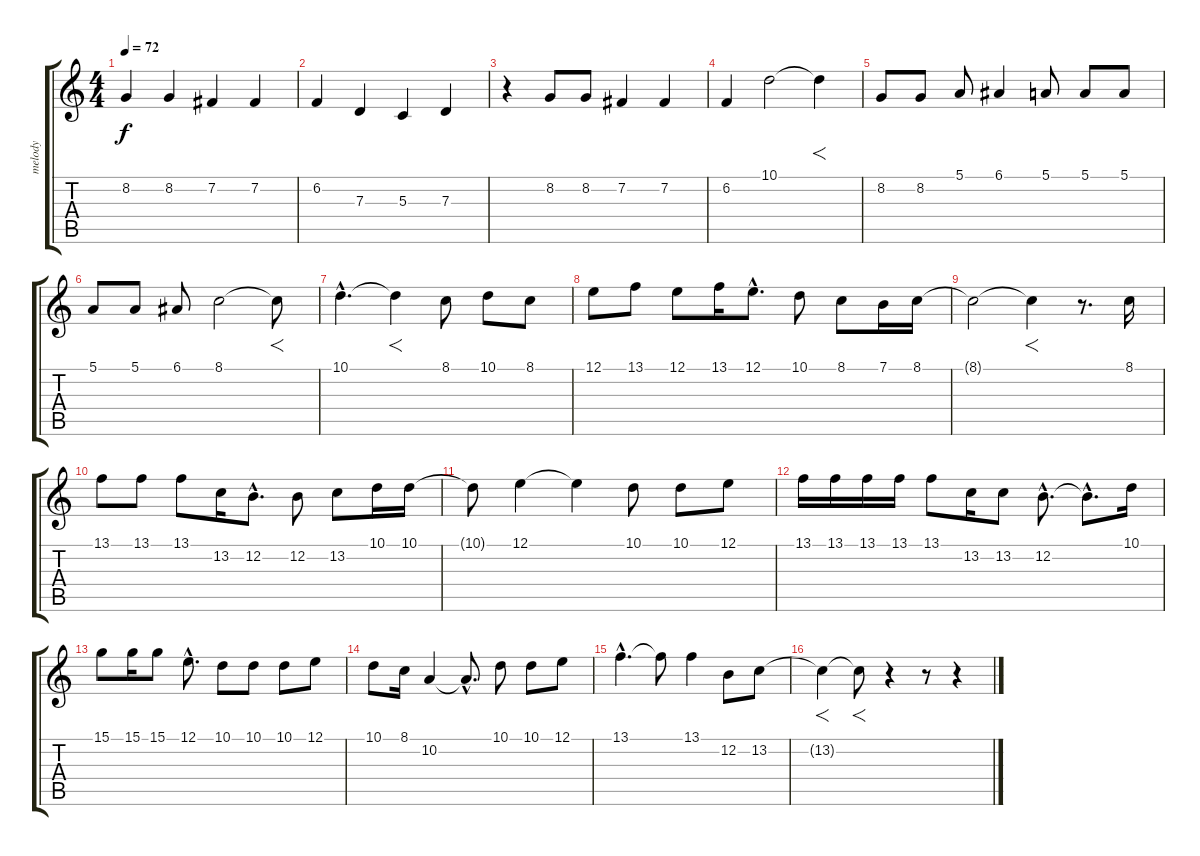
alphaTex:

\track ("melody" "melody") {instrument musicbox}
\staff {score tabs}
\tuning (E4 B3 G3 D3 A2 E2) {hide}
\ts (4 4)
\tempo 72
\clef g2
\ks c
8.2.4{dy f} 8.2.4 7.2.4 7.2.4 |
6.2.4 7.3.4 5.3.4 7.3.4 |
r.4 8.2.8 8.2.8 7.2.4 7.2.4 |
6.2.4 10.1.2 10.1{t}.4{f} |
8.2.8 8.2.8 5.1.8 6.1.4 5.1.8 5.1.8 5.1.8 |
5.1.8 5.1.8 6.1.8 8.1.2 8.1{t}.8{f} |
10.1{hac}.4{d} 10.1{t}.4{f} 8.1.8 10.1.8 8.1.8 |
12.1.8 13.1.8 12.1.8 13.1.16 12.1{hac}.8{d} 10.1.8 8.1.8 7.1.16 8.1.16 |
8.1{t}.2 8.1{t}.4{f} r.8{d} 8.1.16 |
13.1.8 13.1.8 13.1.8 13.2.16 12.2{hac}.8{d} 12.2.8 13.2.8 10.1.16 10.1.16 |
10.1{t}.8 12.1.4 12.1{t}.4 10.1.8 10.1.8 12.1.8 |
13.1.16 13.1.16 13.1.16 13.1.16 13.1.8 13.2.16 13.2.8 12.2{hac}.8{d} 12.2{hac t}.8{d} 10.1.16 |
15.1.8 15.1.16 15.1.8 12.1{hac}.8{d} 10.1.8 10.1.8 10.1.8 12.1.8 |
10.1.8 8.1.16 10.2.4 10.2{hac t}.8{d} 10.1.8 10.1.8 12.1.8 |
13.1{hac}.4{d} 13.1{t}.8 13.1.4 12.2.8 13.2.8 |
13.2{t}.4{f} 13.2{t}.8{f} r.4 r.8 r.4
